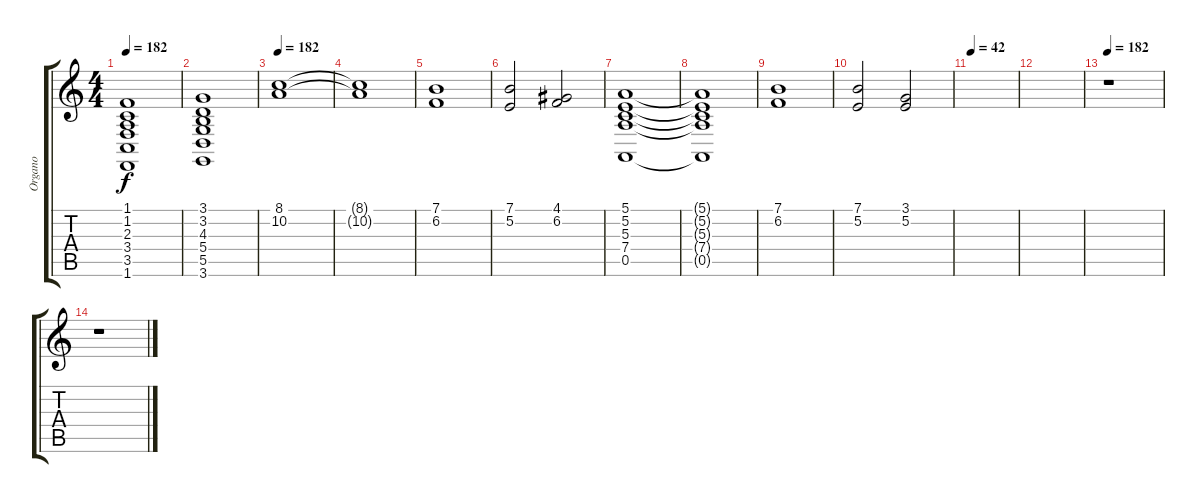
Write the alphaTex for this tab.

\track ("Organo" "Organo") {instrument churchorgan}
\staff {score tabs}
\tuning (E4 B3 G3 D3 A2 E2) {hide}
\ts (4 4)
\tempo 182
\clef g2
\ks c
(1.1 1.2 2.3 3.4 3.5 1.6).1{dy f} |
(3.1 3.2 4.3 5.4 5.5 3.6).1 |
\tempo 182
(8.1 10.2).1 |
(8.1{t} 10.2{t}).1 |
(7.1 6.2).1 |
(7.1 5.2).2 (4.1 6.2).2 |
(5.1 5.2 5.3 7.4 0.5).1 |
(5.1{t} 5.2{t} 5.3{t} 7.4{t} 0.5{t}).1 |
(7.1 6.2).1 |
(7.1 5.2).2 (3.1 5.2).2 |
\tempo 42
|
|
\tempo 182
r.1 |
r.1
